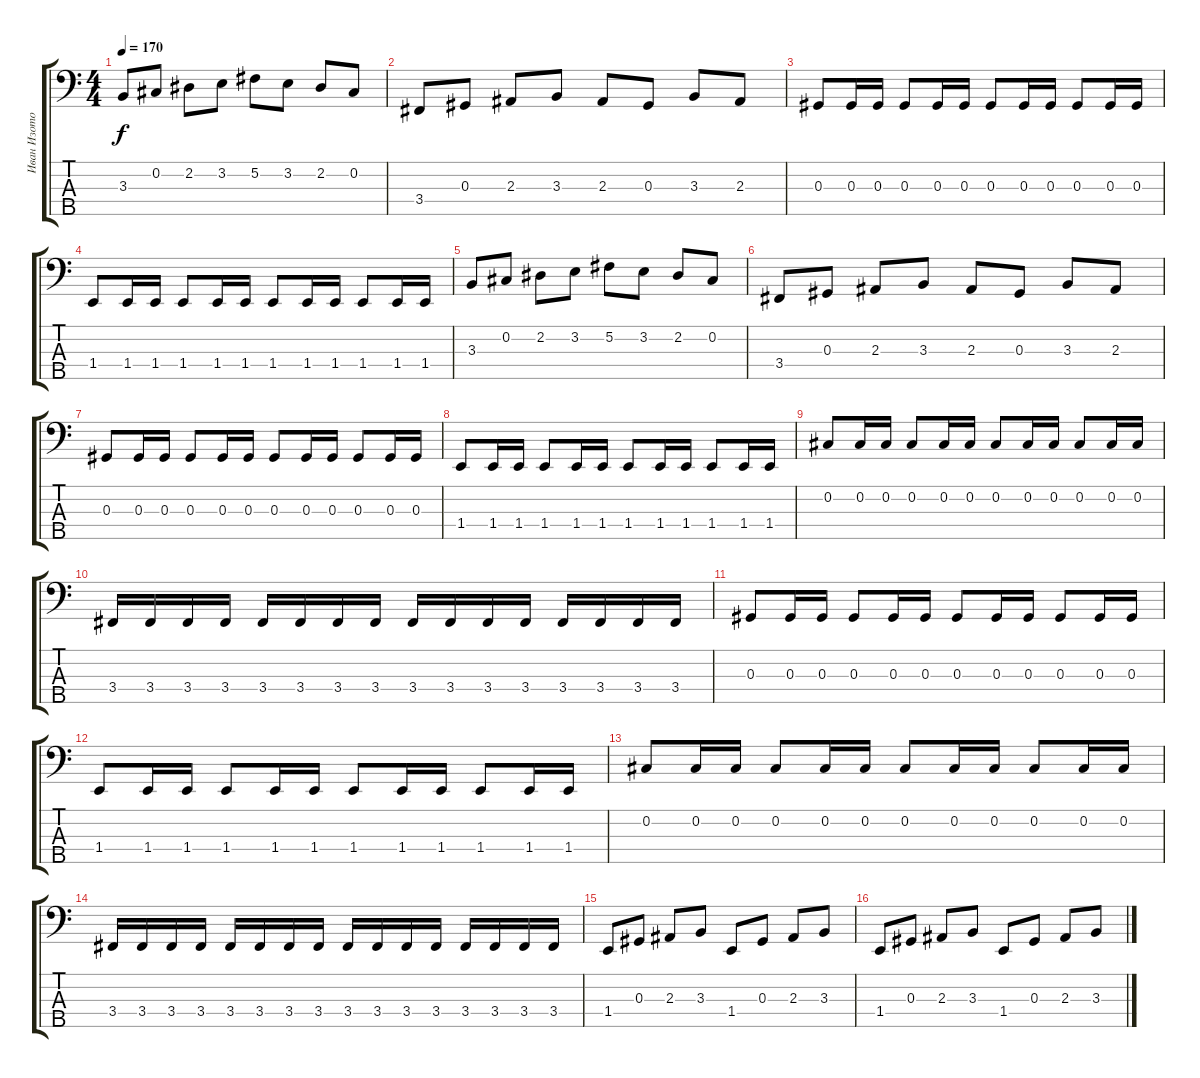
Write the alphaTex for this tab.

\track ("Иван Изотов" "Иван Изото") {instrument electricbasspick}
\staff {score tabs}
\tuning (Gb2 Db2 Ab1 Eb1 Bb0) {hide}
\ts (4 4)
\tempo 170
\clef f4
\ks c
3.3.8{dy f} 0.2.8 2.2.8 3.2.8 5.2.8 3.2.8 2.2.8 0.2.8 |
3.4.8 0.3.8 2.3.8 3.3.8 2.3.8 0.3.8 3.3.8 2.3.8 |
0.3.8 0.3.16 0.3.16 0.3.8 0.3.16 0.3.16 0.3.8 0.3.16 0.3.16 0.3.8 0.3.16 0.3.16 |
1.4.8 1.4.16 1.4.16 1.4.8 1.4.16 1.4.16 1.4.8 1.4.16 1.4.16 1.4.8 1.4.16 1.4.16 |
3.3.8 0.2.8 2.2.8 3.2.8 5.2.8 3.2.8 2.2.8 0.2.8 |
3.4.8 0.3.8 2.3.8 3.3.8 2.3.8 0.3.8 3.3.8 2.3.8 |
0.3.8 0.3.16 0.3.16 0.3.8 0.3.16 0.3.16 0.3.8 0.3.16 0.3.16 0.3.8 0.3.16 0.3.16 |
1.4.8 1.4.16 1.4.16 1.4.8 1.4.16 1.4.16 1.4.8 1.4.16 1.4.16 1.4.8 1.4.16 1.4.16 |
0.2.8 0.2.16 0.2.16 0.2.8 0.2.16 0.2.16 0.2.8 0.2.16 0.2.16 0.2.8 0.2.16 0.2.16 |
3.4.16 3.4.16 3.4.16 3.4.16 3.4.16 3.4.16 3.4.16 3.4.16 3.4.16 3.4.16 3.4.16 3.4.16 3.4.16 3.4.16 3.4.16 3.4.16 |
0.3.8 0.3.16 0.3.16 0.3.8 0.3.16 0.3.16 0.3.8 0.3.16 0.3.16 0.3.8 0.3.16 0.3.16 |
1.4.8 1.4.16 1.4.16 1.4.8 1.4.16 1.4.16 1.4.8 1.4.16 1.4.16 1.4.8 1.4.16 1.4.16 |
0.2.8 0.2.16 0.2.16 0.2.8 0.2.16 0.2.16 0.2.8 0.2.16 0.2.16 0.2.8 0.2.16 0.2.16 |
3.4.16 3.4.16 3.4.16 3.4.16 3.4.16 3.4.16 3.4.16 3.4.16 3.4.16 3.4.16 3.4.16 3.4.16 3.4.16 3.4.16 3.4.16 3.4.16 |
1.4.8 0.3.8 2.3.8 3.3.8 1.4.8 0.3.8 2.3.8 3.3.8 |
1.4.8 0.3.8 2.3.8 3.3.8 1.4.8 0.3.8 2.3.8 3.3.8
